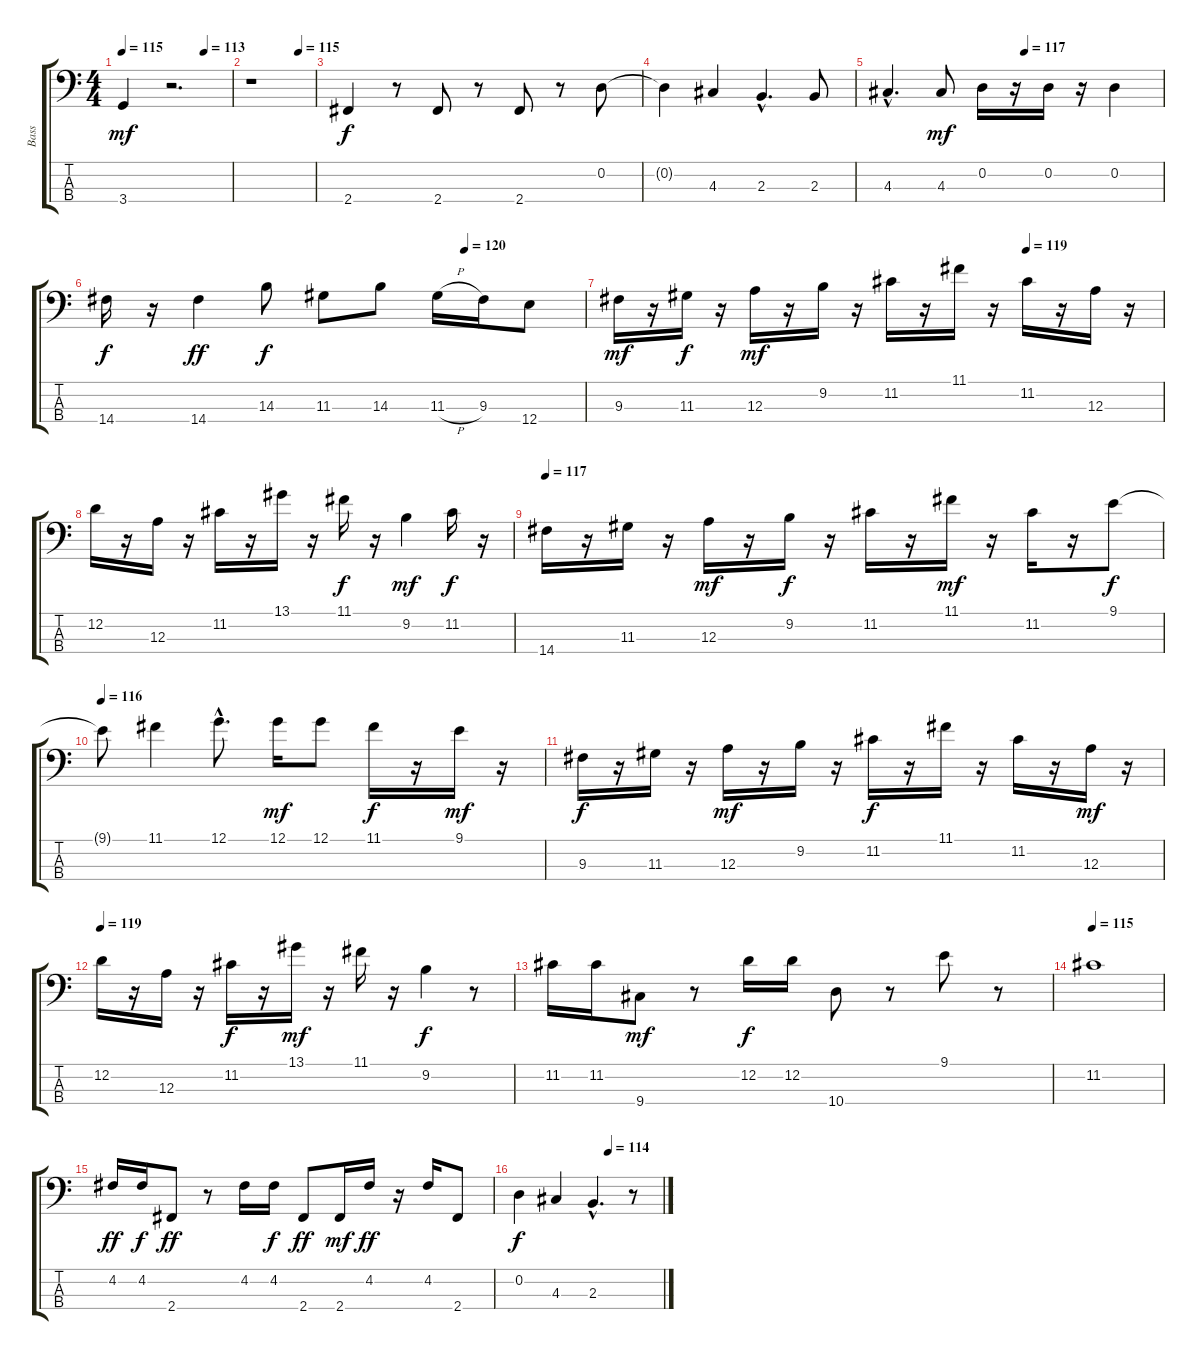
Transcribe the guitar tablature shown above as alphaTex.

\track ("Bass" "Bass") {instrument slapbass2}
\staff {score tabs}
\tuning (G2 D2 A1 E1) {hide}
\ts (4 4)
\tempo 115
\tempo (113 0.75)
\clef f4
\ks c
3.4.4{dy mf} r.2{d} |
\tempo (115 0.75)
r.1 |
2.4.4{dy f} r.8 2.4.8 r.8 2.4.8 r.8 0.2.8 |
0.2{t}.4 4.3.4 2.3{hac}.4{d} 2.3.8 |
\tempo (117 0.5)
4.3{hac}.4{d} 4.3.8{dy mf} 0.2.16 r.16 0.2.16 r.16 0.2.4 |
\tempo (120 0.75)
14.4.16{dy f instrument slapbass1} r.16 14.4.4{dy ff} 14.3.8{dy f} 11.3.8 14.3.8 11.3{h}.16 9.3.16 12.4.8 |
\tempo (119 0.75)
9.3.16{dy mf instrument electricguitarjazz} r.16 11.3.16{dy f} r.16 12.3.16{dy mf} r.16 9.2.16 r.16 11.2.16 r.16 11.1.16 r.16 11.2.16 r.16 12.3.16 r.16 |
12.2.16 r.16 12.3.16 r.16 11.2.16 r.16 13.1.16 r.16 11.1.16{dy f} r.16 9.2.4{dy mf} 11.2.16{dy f} r.16 |
\tempo 117
14.4.16 r.16 11.3.16 r.16 12.3.16{dy mf} r.16 9.2.16{dy f} r.16 11.2.16 r.16 11.1.16{dy mf} r.16 11.2.16 r.16 9.1.8{dy f} |
\tempo 116
9.1{t}.8 11.1.4 12.1{hac}.8{d} 12.1.16{dy mf} 12.1.8 11.1.16{dy f} r.16 9.1.16{dy mf} r.16 |
9.3.16{dy f} r.16 11.3.16 r.16 12.3.16{dy mf} r.16 9.2.16 r.16 11.2.16{dy f} r.16 11.1.16 r.16 11.2.16 r.16 12.3.16{dy mf} r.16 |
\tempo 119
12.2.16 r.16 12.3.16 r.16 11.2.16{dy f} r.16 13.1.16{dy mf} r.16 11.1.16 r.16 9.2.4{dy f} r.8 |
11.2.16 11.2.16 9.4.8{dy mf} r.8 12.2.16{dy f} 12.2.16 10.4.8 r.8 9.1.8 r.8 |
\tempo 115
11.2.1 |
4.2.16{dy ff instrument slapbass2} 4.2.16{dy f} 2.4.8{dy ff} r.8 4.2.16 4.2.16{dy f} 2.4.8{dy ff} 2.4.16{dy mf} 4.2.16{dy ff} r.16 4.2.16 2.4.8 |
\tempo (114 0.625)
0.2.4{dy f} 4.3.4 2.3{hac}.4{d} r.8
